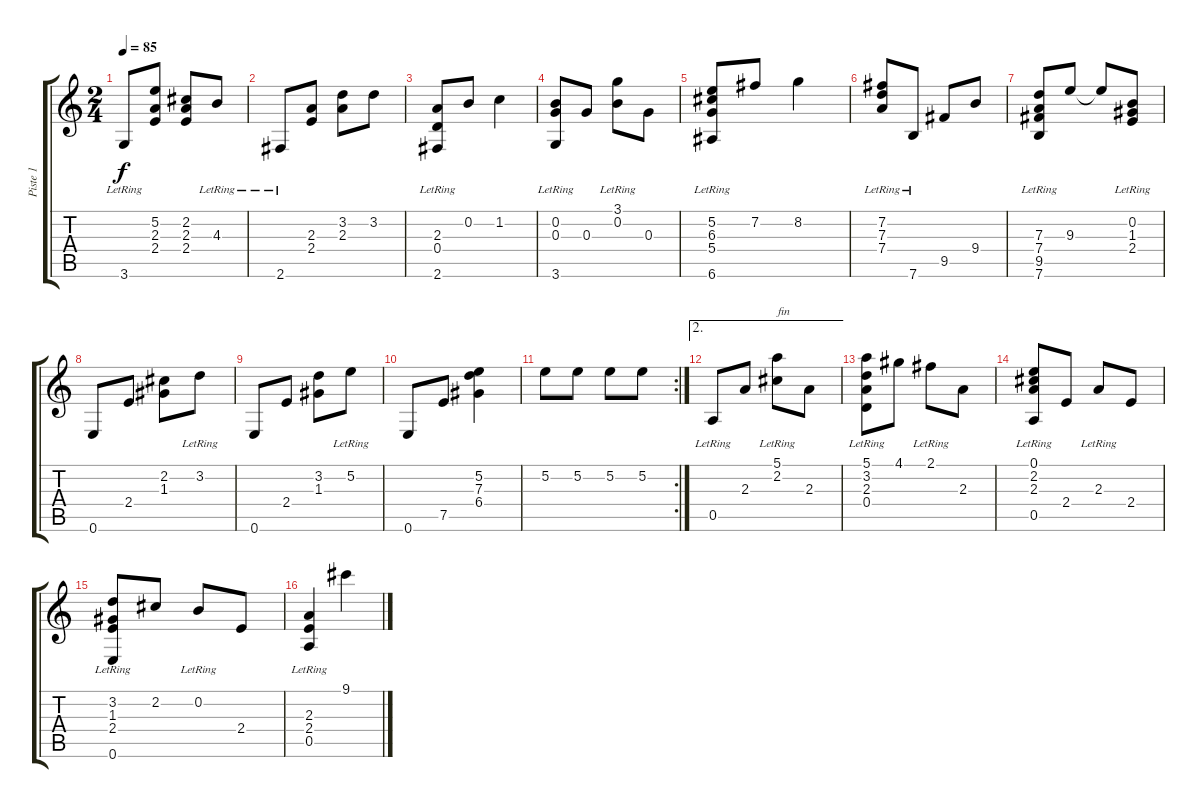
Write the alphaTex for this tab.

\track ("Piste 1" "Piste 1") {instrument acousticguitarnylon}
\staff {score tabs}
\tuning (E4 B3 G3 D3 A2 E2) {hide}
\ts (2 4)
\tempo 85
\clef g2
\ks c
3.6{lr}.8{dy f} (5.2 2.3 2.4).8 (2.2 2.3 2.4).8 4.3{lr}.8 |
2.6{lr}.8 (2.3 2.4).8 (3.2 2.3).8 3.2.8 |
(2.3 0.4 2.6{lr}).8 0.2.8 1.2.4 |
(0.2 0.3 3.6{lr}).8 0.3.8 (3.1{lr} 0.2).8 0.3.8 |
(5.2 6.3 5.4 6.6{lr}).8 7.2.8 8.2.4 |
(7.2{lr} 7.3 7.4).8 7.6{lr}.8 9.5.8 9.4.8 |
(7.3 7.4 9.5 7.6{lr}).8 9.3.8 9.3{t}.8 (0.2{lr} 1.3{lr} 2.4{lr}).8 |
0.6.8 2.4.8 (2.2 1.3).8 3.2{lr}.8 |
0.6.8 2.4.8 (3.2 1.3).8 5.2{lr}.8 |
0.6.8 7.5.8 (5.2 7.3 6.4).4 |
\rc 2
5.2.8 5.2.8 5.2.8 5.2.8 |
\ae 2
0.5{lr}.8 2.3.8 (5.1{lr} 2.2).8{txt "fin"} 2.3.8 |
(5.1 3.2 2.3 0.4{lr}).8 4.1.8 2.1{lr}.8 2.3.8 |
(0.1{lr} 2.2 2.3 0.5{lr}).8 2.4.8 2.3{lr}.8 2.4.8 |
(3.2 1.3{lr} 2.4{lr} 0.6{lr}).8 2.2.8 0.2{lr}.8 2.4.8 |
(2.3{lr} 2.4{lr} 0.5{lr}).4 9.1.4
